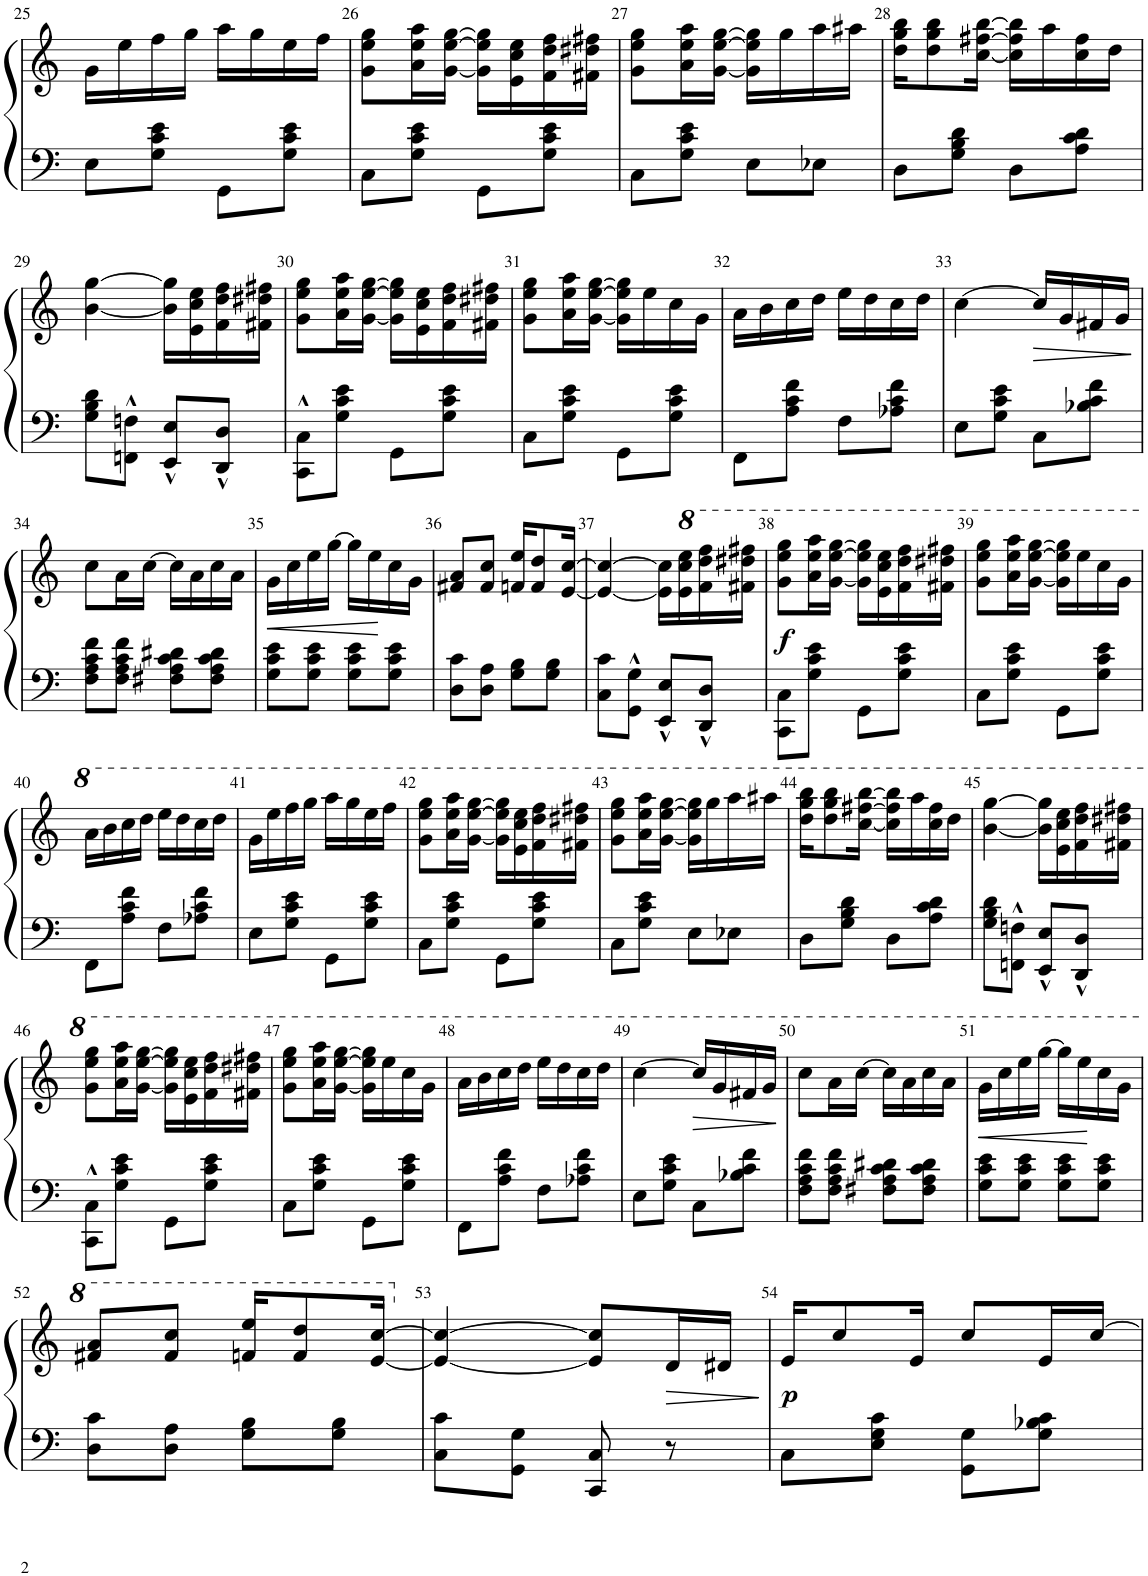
**kern	**kern	**dynam
*part1	*part1	*part1
*staff2	*staff1	*staff1/2
*I"Piano	*	*
*I'Pno.	*	*
!!LO:PB:g=z
*clefF4	*clefG2	*
*k[]	*k[]	*
*M2/4	*M2/4	*
=25	=25	=25
8E\L	16g\LL	.
.	16ee\	.
8G\ 8c\ 8e\J	16ff\	.
.	16gg\JJ	.
8GG\L	16aa\LL	.
.	16gg\	.
8G\ 8c\ 8e\J	16ee\	.
.	16ff\JJ	.
=26	=26	=26
8C\L	8g\ 8ee\ 8gg\L	.
8G\ 8c\ 8e\J	16a\ 16ee\ 16aa\L	.
.	[16g\ [16ee\ [16gg\JJ	.
8GG\L	16g\] 16ee\] 16gg\]LL	.
.	16e\ 16cc\ 16ee\	.
8G\ 8c\ 8e\J	16f\ 16dd\ 16ff\	.
.	16f#X\ 16dd#X\ 16ff#X\JJ	.
=27	=27	=27
8C\L	8g\ 8ee\ 8gg\L	.
8G\ 8c\ 8e\J	16a\ 16ee\ 16aa\L	.
.	[16g\ [16ee\ [16gg\JJ	.
8E\L	16g\] 16ee\] 16gg\]LL	.
.	16gg\	.
8E-X\J	16aa\	.
.	16aa#X\JJ	.
=28	=28	=28
8D\L	16dd\ 16gg\ 16bb\KL	.
.	8dd\ 8gg\ 8bb\	.
8G\ 8B\ 8d\J	.	.
.	[16cc\ [16ff#X\ [16bb\Jk	.
8D\L	16cc\] 16ff#\] 16bb\]LL	.
.	16aa\	.
8A\ 8c\ 8d\J	16cc\ 16ff#\	.
.	16dd\JJ	.
!!LO:LB:g=z
=29	=29	=29
8G\ 8B\ 8d\L	[4b\ [4gg\	.
8FFn\^^ 8Fn\^^J	.	.
8EE/^^ 8E/^^L	16b\] 16gg\]LL	.
.	16e\ 16cc\ 16ee\	.
8DD/^^ 8D/^^J	16f\ 16dd\ 16ff\	.
.	16f#X\ 16dd#X\ 16ff#X\JJ	.
=30	=30	=30
8CC\^^ 8C\^^L	8g\ 8ee\ 8gg\L	.
8G\ 8c\ 8e\J	16a\ 16ee\ 16aa\L	.
.	[16g\ [16ee\ [16gg\JJ	.
8GG\L	16g\] 16ee\] 16gg\]LL	.
.	16e\ 16cc\ 16ee\	.
8G\ 8c\ 8e\J	16f\ 16dd\ 16ff\	.
.	16f#X\ 16dd#X\ 16ff#X\JJ	.
=31	=31	=31
8C\L	8g\ 8ee\ 8gg\L	.
8G\ 8c\ 8e\J	16a\ 16ee\ 16aa\L	.
.	[16g\ [16ee\ [16gg\JJ	.
8GG\L	16g\] 16ee\] 16gg\]LL	.
.	16ee\	.
8G\ 8c\ 8e\J	16cc\	.
.	16g\JJ	.
=32	=32	=32
8FF\L	16a\LL	.
.	16b\	.
8A\ 8c\ 8f\J	16cc\	.
.	16dd\JJ	.
8F\L	16ee\LL	.
.	16dd\	.
8A-X\ 8c\ 8f\J	16cc\	.
.	16dd\JJ	.
=33	=33	=33
8E\L	[4cc\	.
8G\ 8c\ 8e\J	.	.
!	!	!LO:HP:b
8C\L	16cc/LL]	>
.	16g/	.
8B-X\ 8c\ 8f\J	16f#X/	.
.	16g/JJ	.
.	.	]
!!LO:LB:g=z
=34	=34	=34
8F\ 8A\ 8c\ 8f\L	8cc\L	.
8F\ 8A\ 8c\ 8f\J	16a\L	.
.	[16cc\JJ	.
8F#X\ 8A\ 8c\ 8d#X\L	16cc\LL]	.
.	16a\	.
8F#\ 8A\ 8c\ 8d#\J	16cc\	.
.	16a\JJ	.
=35	=35	=35
!	!	!LO:HP:b
8G\ 8c\ 8e\L	16g\LL	<
.	16cc\	.
8G\ 8c\ 8e\J	16ee\	.
.	[16gg\JJ	.
8G\ 8c\ 8e\L	16gg\LL]	.
.	16ee\	.
8G\ 8c\ 8e\J	16cc\	[
.	16g\JJ	.
=36	=36	=36
8D\ 8c\L	8f#X/ 8a/L	.
8D\ 8A\J	8f#/ 8cc/J	.
8G\ 8B\L	16fn/ 16ee/KL	.
.	8f/ 8dd/	.
8G\ 8B\J	.	.
.	[16e/ [16cc/Jk	.
=37	=37	=37
8C\ 8c\L	4e/_ 4cc/_	.
8GG\^^ 8G\^^J	.	.
8EE/^^ 8E/^^L	16e\] 16cc\]LL	.
*	*8va	*
.	16ee\ 16ccc\ 16eee\	.
8DD/^^ 8D/^^J	16ff\ 16ddd\ 16fff\	.
.	16ff#X\ 16ddd#X\ 16fff#X\JJ	.
=38	=38	=38
!	!	!LO:DY:b
8CC\ 8C\L	8gg\ 8eee\ 8ggg\L	f
8G\ 8c\ 8e\J	16aa\ 16eee\ 16aaa\L	.
.	[16gg\ [16eee\ [16ggg\JJ	.
8GG\L	16gg\] 16eee\] 16ggg\]LL	.
.	16ee\ 16ccc\ 16eee\	.
8G\ 8c\ 8e\J	16ff\ 16ddd\ 16fff\	.
.	16ff#X\ 16ddd#X\ 16fff#X\JJ	.
=39	=39	=39
8C\L	8gg\ 8eee\ 8ggg\L	.
8G\ 8c\ 8e\J	16aa\ 16eee\ 16aaa\L	.
.	[16gg\ [16eee\ [16ggg\JJ	.
8GG\L	16gg\] 16eee\] 16ggg\]LL	.
.	16eee\	.
8G\ 8c\ 8e\J	16ccc\	.
.	16gg\JJ	.
!!LO:LB:g=z
=40	=40	=40
8FF\L	16aa\LL	.
.	16bb\	.
8A\ 8c\ 8f\J	16ccc\	.
.	16ddd\JJ	.
8F\L	16eee\LL	.
.	16ddd\	.
8A-X\ 8c\ 8f\J	16ccc\	.
.	16ddd\JJ	.
=41	=41	=41
8E\L	16gg\LL	.
.	16eee\	.
8G\ 8c\ 8e\J	16fff\	.
.	16ggg\JJ	.
8GG\L	16aaa\LL	.
.	16ggg\	.
8G\ 8c\ 8e\J	16eee\	.
.	16fff\JJ	.
=42	=42	=42
8C\L	8gg\ 8eee\ 8ggg\L	.
8G\ 8c\ 8e\J	16aa\ 16eee\ 16aaa\L	.
.	[16gg\ [16eee\ [16ggg\JJ	.
8GG\L	16gg\] 16eee\] 16ggg\]LL	.
.	16ee\ 16ccc\ 16eee\	.
8G\ 8c\ 8e\J	16ff\ 16ddd\ 16fff\	.
.	16ff#X\ 16ddd#X\ 16fff#X\JJ	.
=43	=43	=43
8C\L	8gg\ 8eee\ 8ggg\L	.
8G\ 8c\ 8e\J	16aa\ 16eee\ 16aaa\L	.
.	[16gg\ [16eee\ [16ggg\JJ	.
8E\L	16gg\] 16eee\] 16ggg\]LL	.
.	16ggg\	.
8E-X\J	16aaa\	.
.	16aaa#X\JJ	.
=44	=44	=44
8D\L	16ddd\ 16ggg\ 16bbb\KL	.
.	8ddd\ 8ggg\ 8bbb\	.
8G\ 8B\ 8d\J	.	.
.	[16ccc\ [16fff#X\ [16bbb\Jk	.
8D\L	16ccc\] 16fff#\] 16bbb\]LL	.
.	16aaa\	.
8A\ 8c\ 8d\J	16ccc\ 16fff#\	.
.	16ddd\JJ	.
=45	=45	=45
8G\ 8B\ 8d\L	[4bb\ [4ggg\	.
8FFn\^^ 8Fn\^^J	.	.
8EE/^^ 8E/^^L	16bb\] 16ggg\]LL	.
.	16ee\ 16ccc\ 16eee\	.
8DD/^^ 8D/^^J	16ff\ 16ddd\ 16fff\	.
.	16ff#X\ 16ddd#X\ 16fff#X\JJ	.
!!LO:LB:g=z
=46	=46	=46
8CC\^^ 8C\^^L	8gg\ 8eee\ 8ggg\L	.
8G\ 8c\ 8e\J	16aa\ 16eee\ 16aaa\L	.
.	[16gg\ [16eee\ [16ggg\JJ	.
8GG\L	16gg\] 16eee\] 16ggg\]LL	.
.	16ee\ 16ccc\ 16eee\	.
8G\ 8c\ 8e\J	16ff\ 16ddd\ 16fff\	.
.	16ff#X\ 16ddd#X\ 16fff#X\JJ	.
=47	=47	=47
8C\L	8gg\ 8eee\ 8ggg\L	.
8G\ 8c\ 8e\J	16aa\ 16eee\ 16aaa\L	.
.	[16gg\ [16eee\ [16ggg\JJ	.
8GG\L	16gg\] 16eee\] 16ggg\]LL	.
.	16eee\	.
8G\ 8c\ 8e\J	16ccc\	.
.	16gg\JJ	.
=48	=48	=48
8FF\L	16aa\LL	.
.	16bb\	.
8A\ 8c\ 8f\J	16ccc\	.
.	16ddd\JJ	.
8F\L	16eee\LL	.
.	16ddd\	.
8A-X\ 8c\ 8f\J	16ccc\	.
.	16ddd\JJ	.
=49	=49	=49
8E\L	[4ccc\	.
8G\ 8c\ 8e\J	.	.
!	!	!LO:HP:b
8C\L	16ccc/LL]	>
.	16gg/	.
8B-X\ 8c\ 8f\J	16ff#X/	.
.	16gg/JJ	.
.	.	]
=50	=50	=50
8F\ 8A\ 8c\ 8f\L	8ccc\L	.
8F\ 8A\ 8c\ 8f\J	16aa\L	.
.	[16ccc\JJ	.
8F#X\ 8A\ 8c\ 8d#X\L	16ccc\LL]	.
.	16aa\	.
8F#\ 8A\ 8c\ 8d#\J	16ccc\	.
.	16aa\JJ	.
=51	=51	=51
!	!	!LO:HP:b
8G\ 8c\ 8e\L	16gg\LL	<
.	16ccc\	.
8G\ 8c\ 8e\J	16eee\	.
.	[16ggg\JJ	.
8G\ 8c\ 8e\L	16ggg\LL]	.
.	16eee\	.
8G\ 8c\ 8e\J	16ccc\	[
.	16gg\JJ	.
!!LO:LB:g=z
=52	=52	=52
8D\ 8c\L	8ff#X/ 8aa/L	.
8D\ 8A\J	8ff#/ 8ccc/J	.
8G\ 8B\L	16ffn/ 16eee/KL	.
.	8ff/ 8ddd/	.
8G\ 8B\J	.	.
.	[16ee/ [16ccc/Jk	.
=53	=53	=53
*	*X8va	*
8C\ 8c\L	4e/_ 4cc/_	.
8GG\ 8G\J	.	.
8CC/ 8C/	8e/] 8cc/]L	.
!	!	!LO:HP:b
8r	16d/L	>
.	16d#X/JJ	.
.	.	]
=54	=54	=54
!	!	!LO:DY:b
8C\L	16e/KL	p
.	8cc/	.
8E\ 8G\ 8c\J	.	.
.	16e/Jk	.
8GG\ 8G\L	8cc/L	.
8G\ 8B-X\ 8c\J	16e/L	.
.	[16cc/JJ	.
=	=	=
*-	*-	*-
